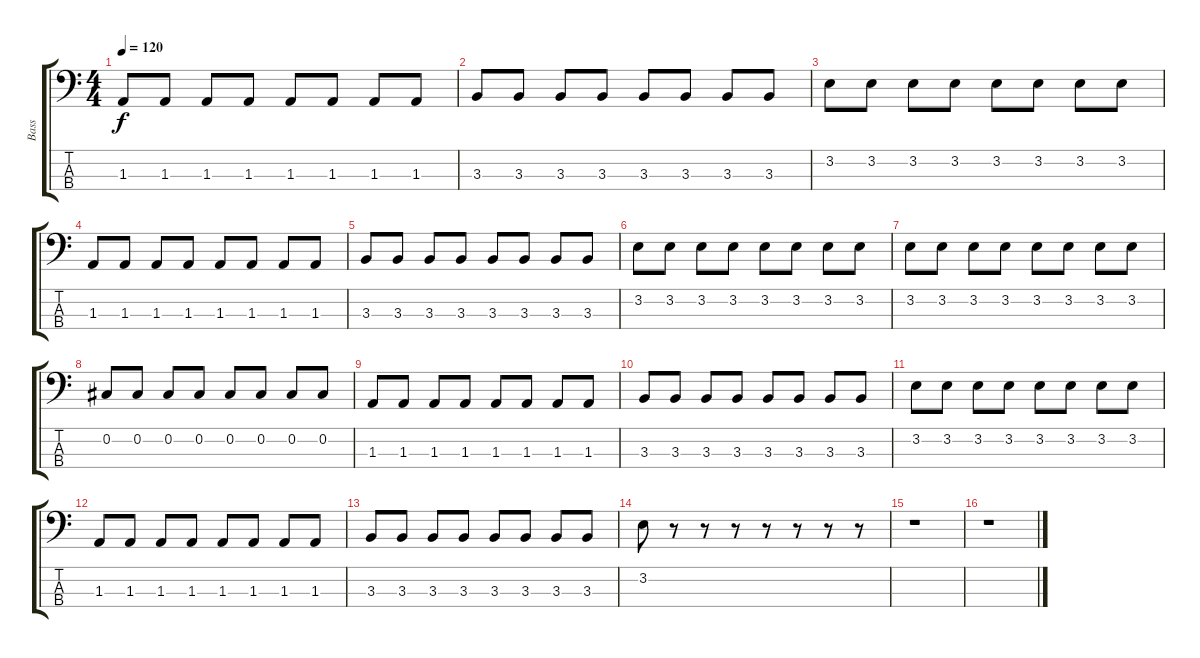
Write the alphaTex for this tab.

\track ("Bass" "Bass") {instrument electricbassfinger}
\staff {score tabs}
\tuning (Gb2 Db2 Ab1 Eb1) {hide}
\ts (4 4)
\tempo 120
\clef f4
\ks c
1.3.8{dy f} 1.3.8 1.3.8 1.3.8 1.3.8 1.3.8 1.3.8 1.3.8 |
3.3.8 3.3.8 3.3.8 3.3.8 3.3.8 3.3.8 3.3.8 3.3.8 |
3.2.8 3.2.8 3.2.8 3.2.8 3.2.8 3.2.8 3.2.8 3.2.8 |
1.3.8 1.3.8 1.3.8 1.3.8 1.3.8 1.3.8 1.3.8 1.3.8 |
3.3.8 3.3.8 3.3.8 3.3.8 3.3.8 3.3.8 3.3.8 3.3.8 |
3.2.8 3.2.8 3.2.8 3.2.8 3.2.8 3.2.8 3.2.8 3.2.8 |
3.2.8 3.2.8 3.2.8 3.2.8 3.2.8 3.2.8 3.2.8 3.2.8 |
0.2.8 0.2.8 0.2.8 0.2.8 0.2.8 0.2.8 0.2.8 0.2.8 |
1.3.8 1.3.8 1.3.8 1.3.8 1.3.8 1.3.8 1.3.8 1.3.8 |
3.3.8 3.3.8 3.3.8 3.3.8 3.3.8 3.3.8 3.3.8 3.3.8 |
3.2.8 3.2.8 3.2.8 3.2.8 3.2.8 3.2.8 3.2.8 3.2.8 |
1.3.8 1.3.8 1.3.8 1.3.8 1.3.8 1.3.8 1.3.8 1.3.8 |
3.3.8 3.3.8 3.3.8 3.3.8 3.3.8 3.3.8 3.3.8 3.3.8 |
3.2.8 r.8 r.8 r.8 r.8 r.8 r.8 r.8 |
r.1 |
r.1
